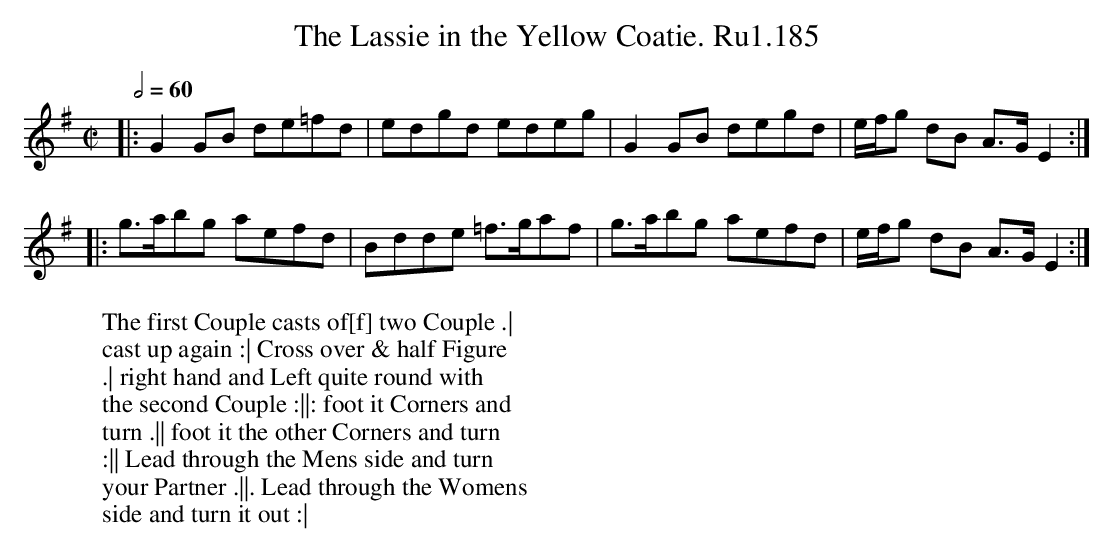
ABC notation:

X:1
T:Lassie in the Yellow Coatie. Ru1.185, The
M:C|
L:1/8
W:The first Couple casts of[f] two Couple .|
W:cast up again :| Cross over & half Figure
W:.| right hand and Left quite round with
W:the second Couple :||: foot it Corners and
W:turn .|| foot it the other Corners and turn
W::|| Lead through the Mens side and turn
W:your Partner .||. Lead through the Womens
W:side and turn it out :|
Q:2/4=60
K:G
|:G2GB de=fd | edgd edeg | G2GB degd | e/f/g dB A>G E2 :|
|: g>abg aefd | Bdde =f>gaf | g>abg aefd | e/f/g dB A>GE2 :|]
